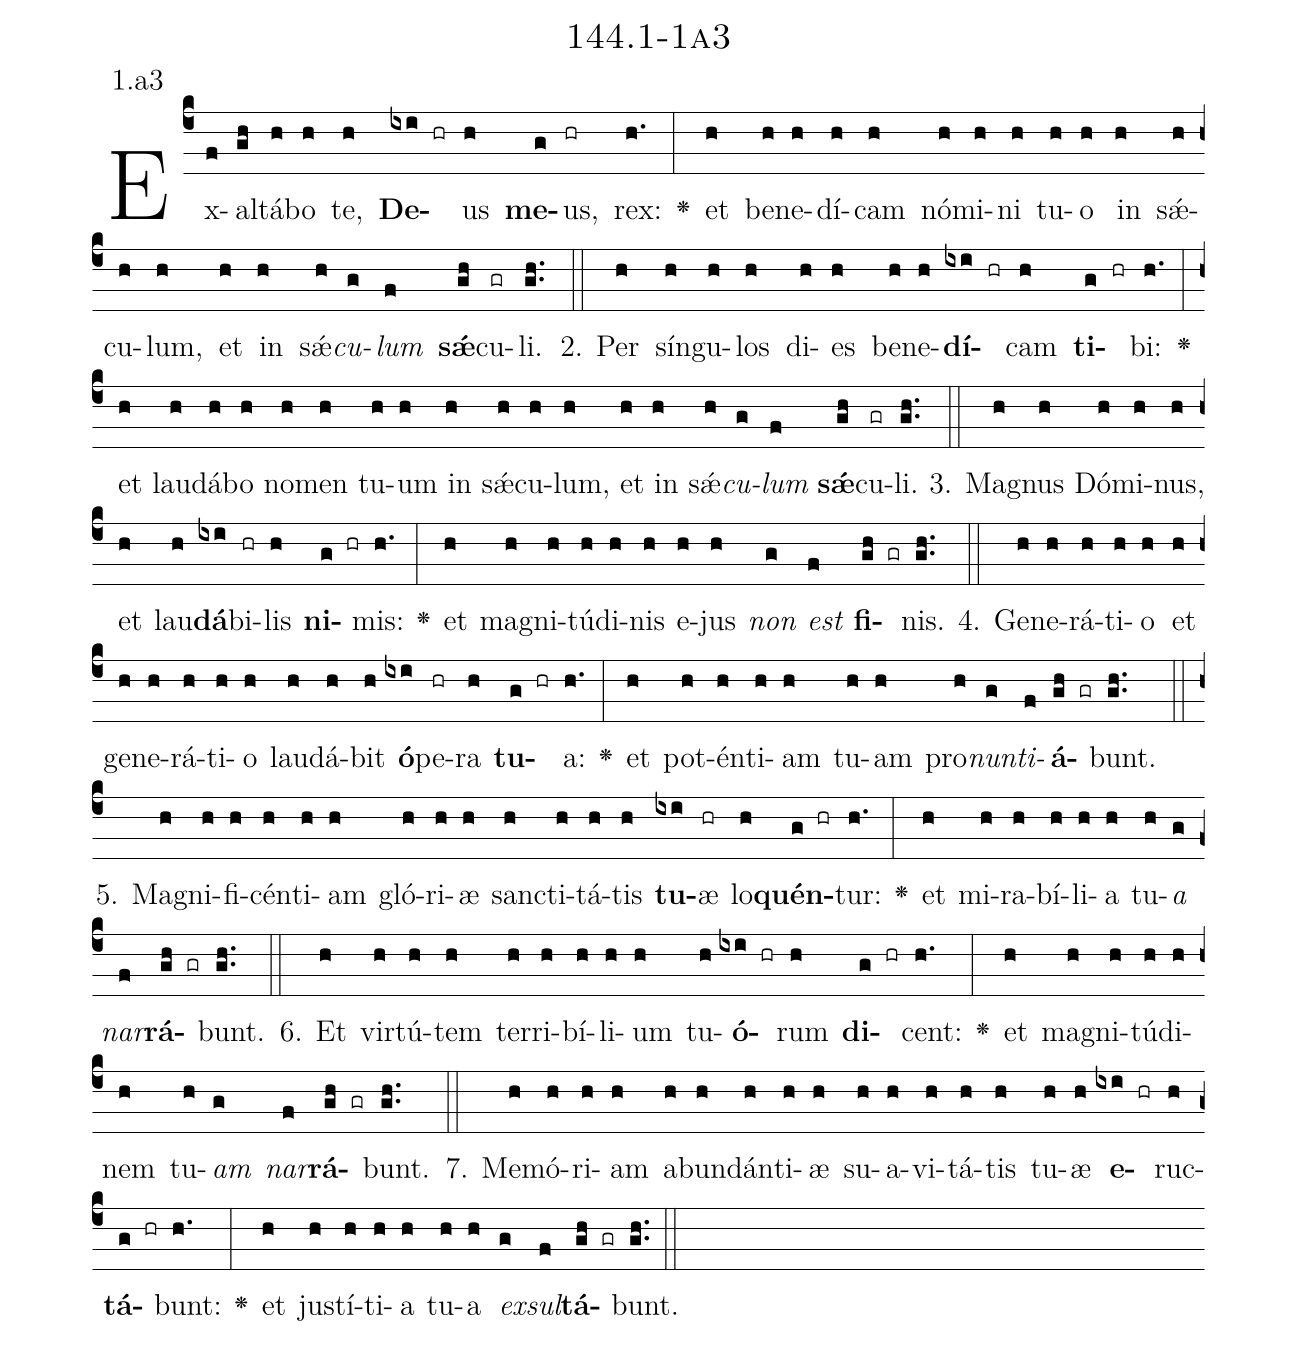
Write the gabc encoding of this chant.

name: 144.1-1a3;
annotation: 1.a3;
%%
(c4)Ex(f)al(gh)tá(h)bo(h) te,(h) <b>De</b>(ixi hr)us(h) <b>me</b>(g)us,(hr) rex:(h.) <v>\greheightstar</v>(:) et(h) be(h)ne(h)dí(h)cam(h) nó(h)mi(h)ni(h) tu(h)o(h) in(h) sǽ(h)cu(h)lum,(h) et(h) in(h) sǽ(h)<i>cu</i>(g)<i>lum</i>(f) <b>sǽ</b>(gh)cu(gr)li.(gh..) (::)
2. Per(h) sín(h)gu(h)los(h) di(h)es(h) be(h)ne(h)<b>dí</b>(ixi hr)cam(h) <b>ti</b>(g hr)bi:(h.) <v>\greheightstar</v>(:) et(h) lau(h)dá(h)bo(h) no(h)men(h) tu(h)um(h) in(h) sǽ(h)cu(h)lum,(h) et(h) in(h) sǽ(h)<i>cu</i>(g)<i>lum</i>(f) <b>sǽ</b>(gh)cu(gr)li.(gh..) (::)
3. Ma(h)gnus(h) Dó(h)mi(h)nus,(h) et(h) lau(h)<b>dá</b>(ixi)bi(hr)lis(h) <b>ni</b>(g hr)mis:(h.) <v>\greheightstar</v>(:) et(h) ma(h)gni(h)tú(h)di(h)nis(h) e(h)jus(h) <i>non</i>(g) <i>est</i>(f) <b>fi</b>(gh gr)nis.(gh..) (::)
4. Ge(h)ne(h)rá(h)ti(h)o(h) et(h) ge(h)ne(h)rá(h)ti(h)o(h) lau(h)dá(h)bit(h) <b>ó</b>(ixi)pe(hr)ra(h) <b>tu</b>(g hr)a:(h.) <v>\greheightstar</v>(:) et(h) pot(h)én(h)ti(h)am(h) tu(h)am(h) pro(h)<i>nun</i>(g)<i>ti</i>(f)<b>á</b>(gh gr)bunt.(gh..) (::)
5. Ma(h)gni(h)fi(h)cén(h)ti(h)am(h) gló(h)ri(h)æ(h) sanc(h)ti(h)tá(h)tis(h) <b>tu</b>(ixi)æ(hr) lo(h)<b>quén</b>(g hr)tur:(h.) <v>\greheightstar</v>(:) et(h) mi(h)ra(h)bí(h)li(h)a(h) tu(h)<i>a</i>(g) <i>nar</i>(f)<b>rá</b>(gh gr)bunt.(gh..) (::)
6. Et(h) vir(h)tú(h)tem(h) ter(h)ri(h)bí(h)li(h)um(h) tu(h)<b>ó</b>(ixi hr)rum(h) <b>di</b>(g hr)cent:(h.) <v>\greheightstar</v>(:) et(h) ma(h)gni(h)tú(h)di(h)nem(h) tu(h)<i>am</i>(g) <i>nar</i>(f)<b>rá</b>(gh gr)bunt.(gh..) (::)
7. Me(h)mó(h)ri(h)am(h) ab(h)un(h)dán(h)ti(h)æ(h) su(h)a(h)vi(h)tá(h)tis(h) tu(h)æ(h) <b>e</b>(ixi hr)ruc(h)<b>tá</b>(g hr)bunt:(h.) <v>\greheightstar</v>(:) et(h) jus(h)tí(h)ti(h)a(h) tu(h)a(h) <i>ex</i>(g)<i>sul</i>(f)<b>tá</b>(gh gr)bunt.(gh..) (::)
